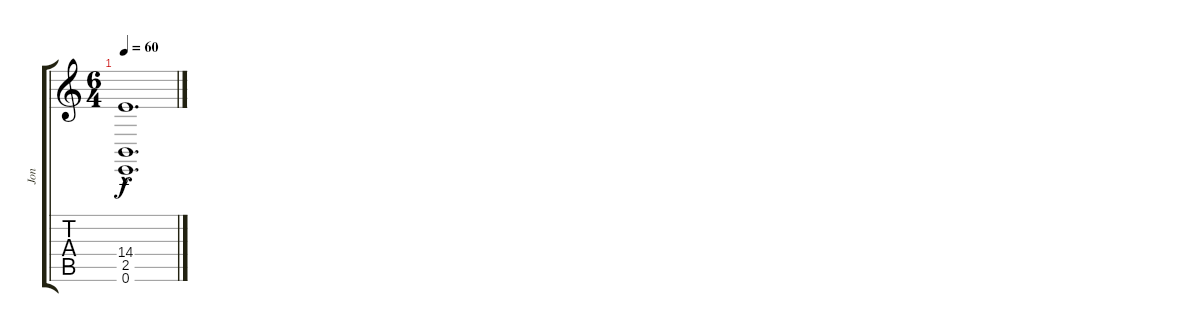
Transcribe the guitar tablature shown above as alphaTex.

\track ("Jon" "Jon") {instrument brightacousticpiano}
\staff {score tabs}
\tuning (E4 B3 G3 D3 A2 E2) {hide}
\ts (6 4)
\tempo 60
\clef g2
\ks c
(14.4{hac t} 2.5{hac t} 0.6{hac t}).1{d dy f}
